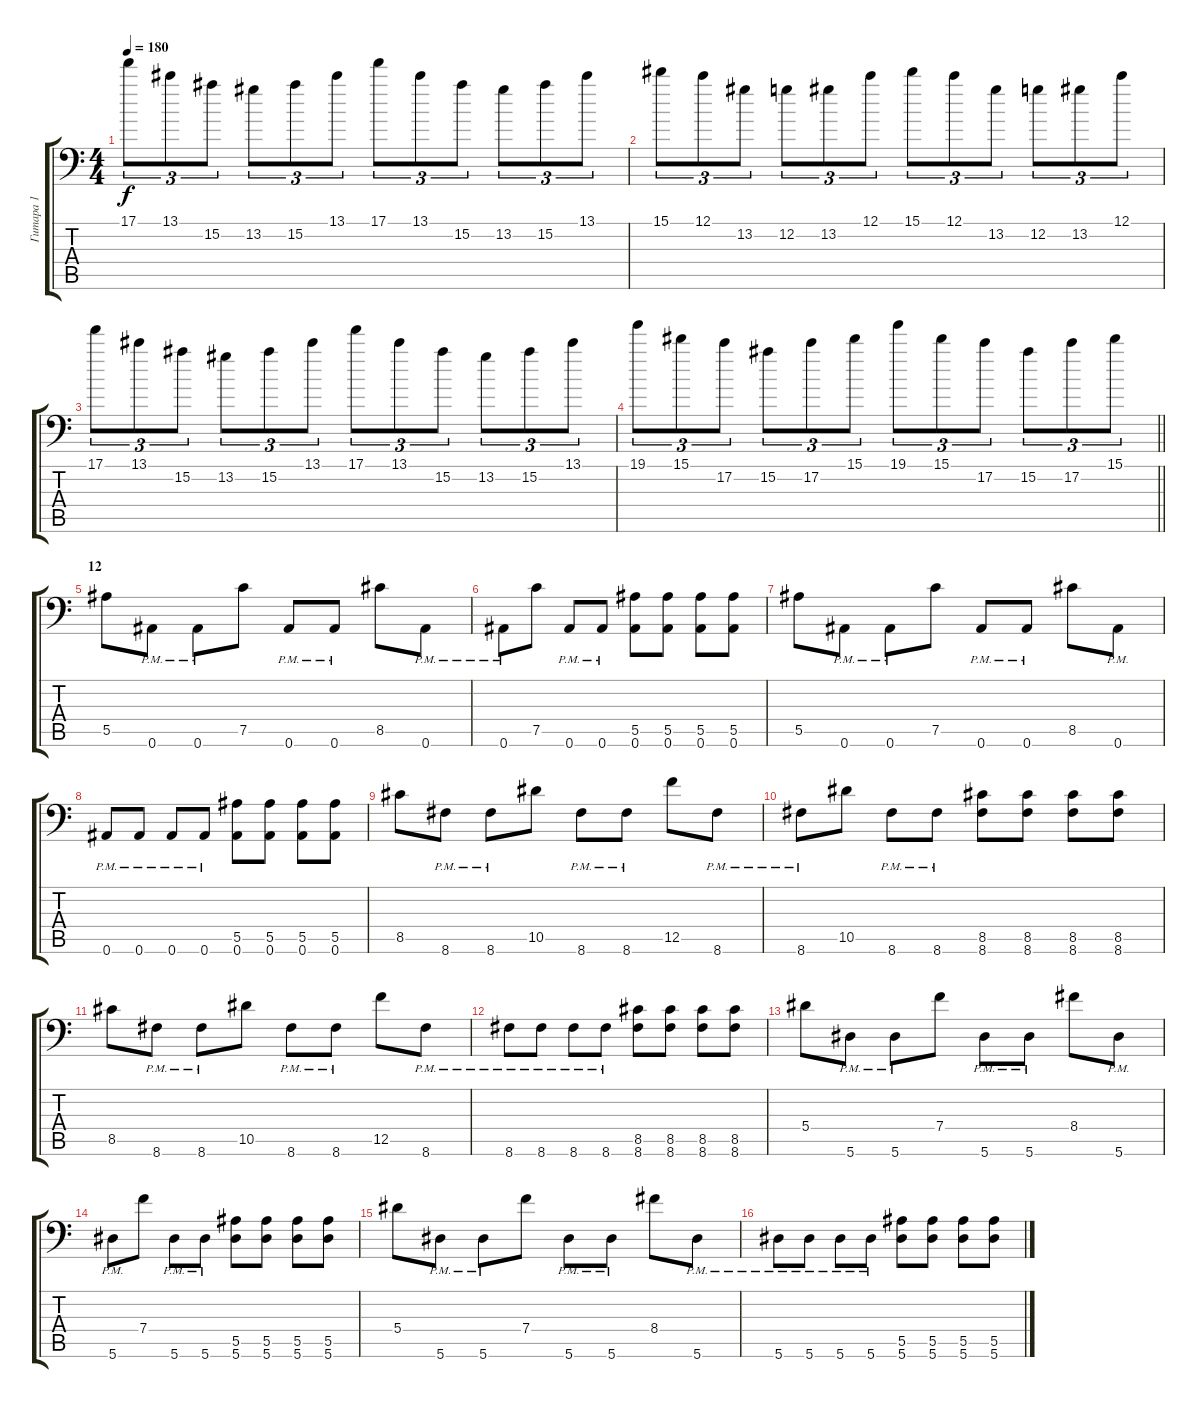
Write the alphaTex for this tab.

\track ("Гитара 1" "Гитара 1") {instrument distortionguitar}
\staff {score tabs}
\tuning (C4 G3 Eb3 Bb2 F2 Bb1) {hide}
\ts (4 4)
\tempo 180
\clef f4
\ks c
17.1.8{tu (3 2) dy f} 13.1.8{tu (3 2)} 15.2.8{tu (3 2)} 13.2.8{tu (3 2)} 15.2.8{tu (3 2)} 13.1.8{tu (3 2)} 17.1.8{tu (3 2)} 13.1.8{tu (3 2)} 15.2.8{tu (3 2)} 13.2.8{tu (3 2)} 15.2.8{tu (3 2)} 13.1.8{tu (3 2)} |
15.1.8{tu (3 2)} 12.1.8{tu (3 2)} 13.2.8{tu (3 2)} 12.2.8{tu (3 2)} 13.2.8{tu (3 2)} 12.1.8{tu (3 2)} 15.1.8{tu (3 2)} 12.1.8{tu (3 2)} 13.2.8{tu (3 2)} 12.2.8{tu (3 2)} 13.2.8{tu (3 2)} 12.1.8{tu (3 2)} |
17.1.8{tu (3 2)} 13.1.8{tu (3 2)} 15.2.8{tu (3 2)} 13.2.8{tu (3 2)} 15.2.8{tu (3 2)} 13.1.8{tu (3 2)} 17.1.8{tu (3 2)} 13.1.8{tu (3 2)} 15.2.8{tu (3 2)} 13.2.8{tu (3 2)} 15.2.8{tu (3 2)} 13.1.8{tu (3 2)} |
\barLineRight lightlight
19.1.8{tu (3 2)} 15.1.8{tu (3 2)} 17.2.8{tu (3 2)} 15.2.8{tu (3 2)} 17.2.8{tu (3 2)} 15.1.8{tu (3 2)} 19.1.8{tu (3 2)} 15.1.8{tu (3 2)} 17.2.8{tu (3 2)} 15.2.8{tu (3 2)} 17.2.8{tu (3 2)} 15.1.8{tu (3 2)} |
\section ("" "12")
5.5.8 0.6{pm}.8 0.6{pm}.8 7.5.8 0.6{pm}.8 0.6{pm}.8 8.5.8 0.6{pm}.8 |
0.6{pm}.8 7.5.8 0.6{pm}.8 0.6{pm}.8 (5.5 0.6).8 (5.5 0.6).8 (5.5 0.6).8 (5.5 0.6).8 |
5.5.8 0.6{pm}.8 0.6{pm}.8 7.5.8 0.6{pm}.8 0.6{pm}.8 8.5.8 0.6{pm}.8 |
0.6{pm}.8 0.6{pm}.8 0.6{pm}.8 0.6{pm}.8 (5.5 0.6).8 (5.5 0.6).8 (5.5 0.6).8 (5.5 0.6).8 |
8.5.8 8.6{pm}.8 8.6{pm}.8 10.5.8 8.6{pm}.8 8.6{pm}.8 12.5.8 8.6{pm}.8 |
8.6{pm}.8 10.5.8 8.6{pm}.8 8.6{pm}.8 (8.5 8.6).8 (8.5 8.6).8 (8.5 8.6).8 (8.5 8.6).8 |
8.5.8 8.6{pm}.8 8.6{pm}.8 10.5.8 8.6{pm}.8 8.6{pm}.8 12.5.8 8.6{pm}.8 |
8.6{pm}.8 8.6{pm}.8 8.6{pm}.8 8.6{pm}.8 (8.5 8.6).8 (8.5 8.6).8 (8.5 8.6).8 (8.5 8.6).8 |
5.4.8 5.6{pm}.8 5.6{pm}.8 7.4.8 5.6{pm}.8 5.6{pm}.8 8.4.8 5.6{pm}.8 |
5.6{pm}.8 7.4.8 5.6{pm}.8 5.6{pm}.8 (5.5 5.6).8 (5.5 5.6).8 (5.5 5.6).8 (5.5 5.6).8 |
5.4.8 5.6{pm}.8 5.6{pm}.8 7.4.8 5.6{pm}.8 5.6{pm}.8 8.4.8 5.6{pm}.8 |
5.6{pm}.8 5.6{pm}.8 5.6{pm}.8 5.6{pm}.8 (5.5 5.6).8 (5.5 5.6).8 (5.5 5.6).8 (5.5 5.6).8
